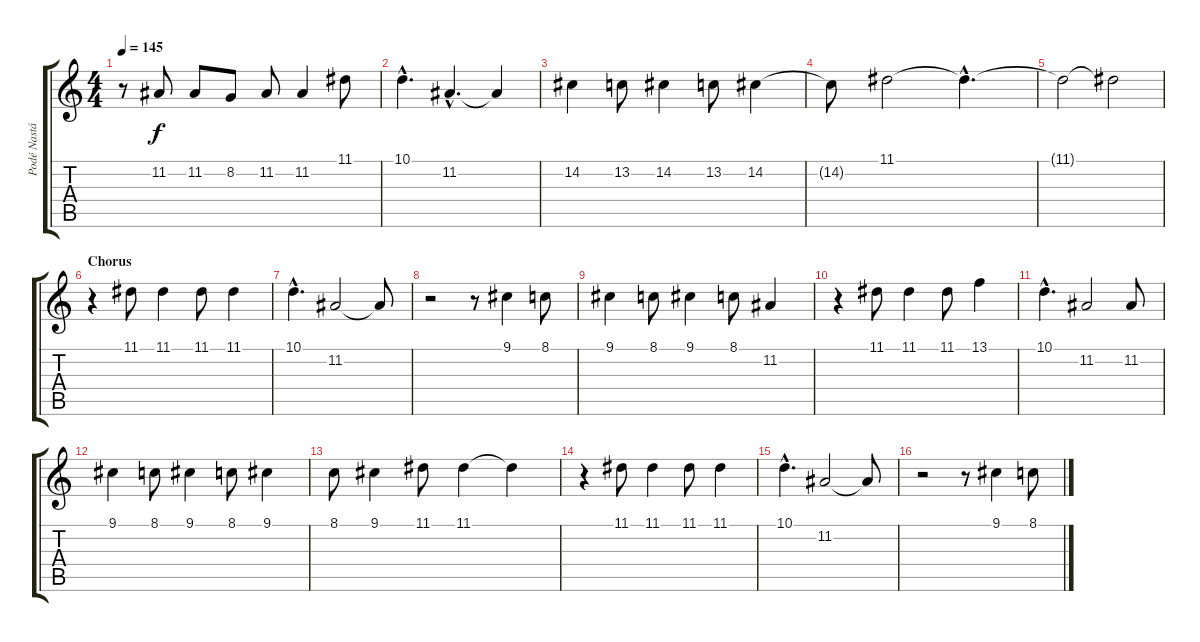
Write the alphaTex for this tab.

\track ("Podé Nastácia" "Podé Nastá") {instrument lead5charang}
\staff {score tabs}
\tuning (E4 B3 G3 D3 A2 E2) {hide}
\ts (4 4)
\tempo 145
\clef g2
\ks c
r.8{dy f} 11.2.8 11.2.8 8.2.8 11.2.8 11.2.4 11.1.8 |
10.1{hac}.4{d} 11.2{hac}.4{d} 11.2{t}.4 |
14.2.4 13.2.8 14.2.4 13.2.8 14.2.4 |
14.2{t}.8 11.1.2 11.1{hac t}.4{d} |
11.1{t}.2 11.1{t}.2 |
\section ("" "Chorus")
r.4 11.1.8 11.1.4 11.1.8 11.1.4 |
10.1{hac}.4{d} 11.2.2 11.2{t}.8 |
r.2 r.8 9.1.4 8.1.8 |
9.1.4 8.1.8 9.1.4 8.1.8 11.2.4 |
r.4 11.1.8 11.1.4 11.1.8 13.1.4 |
10.1{hac}.4{d} 11.2.2 11.2.8 |
9.1.4 8.1.8 9.1.4 8.1.8 9.1.4 |
8.1.8 9.1.4 11.1.8 11.1.4 11.1{t}.4 |
r.4 11.1.8 11.1.4 11.1.8 11.1.4 |
10.1{hac}.4{d} 11.2.2 11.2{t}.8 |
r.2 r.8 9.1.4 8.1.8
